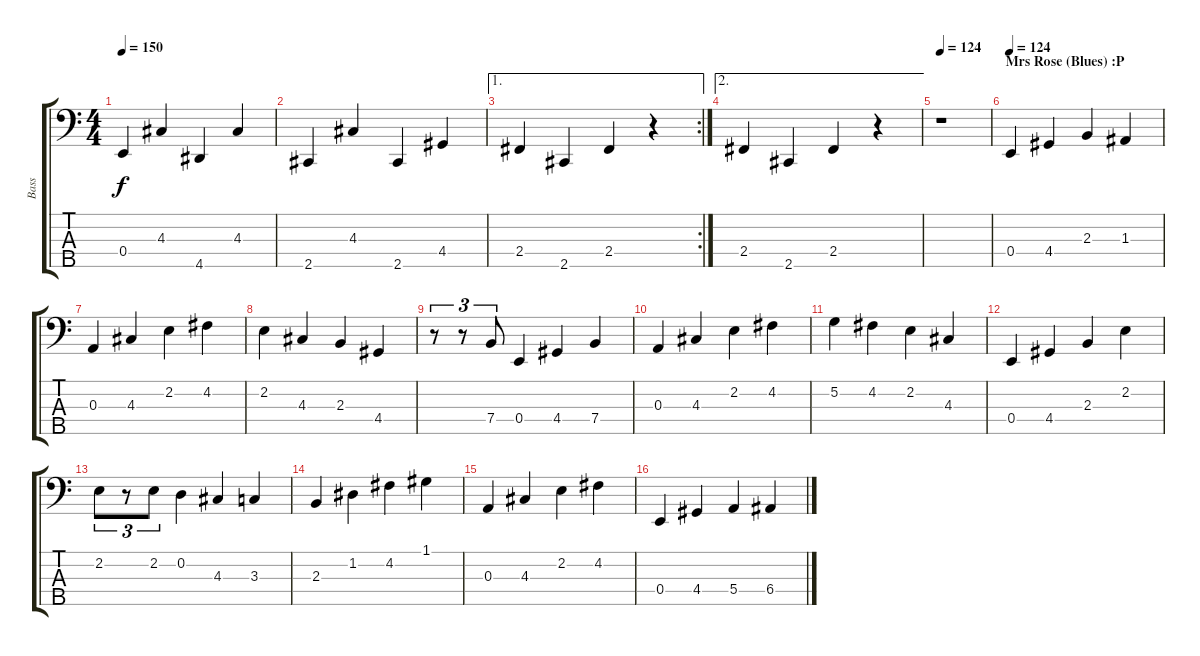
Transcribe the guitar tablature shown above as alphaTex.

\track ("Bass" "Bass") {instrument electricbasspick}
\staff {score tabs}
\tuning (G2 D2 A1 E1 B0) {hide}
\ts (4 4)
\tempo 150
\clef f4
\ks c
0.4.4{dy f} 4.3.4 4.5.4 4.3.4 |
2.5.4 4.3.4 2.5.4 4.4.4 |
\ae 1
\rc 2
2.4.4 2.5.4 2.4.4 r.4 |
\ae 2
2.4.4 2.5.4 2.4.4 r.4 |
\tempo 124
r.1{instrument acousticbass} |
\section ("" "Mrs Rose (Blues) :P")
\tempo 124
0.4.4 4.4.4 2.3.4 1.3.4 |
0.3.4 4.3.4 2.2.4 4.2.4 |
2.2.4 4.3.4 2.3.4 4.4.4 |
r.8{tu (3 2)} r.8{tu (3 2)} 7.4.8{tu (3 2)} 0.4.4 4.4.4 7.4.4 |
0.3.4 4.3.4 2.2.4 4.2.4 |
5.2.4 4.2.4 2.2.4 4.3.4 |
0.4.4 4.4.4 2.3.4 2.2.4 |
2.2.8{tu (3 2)} r.8{tu (3 2)} 2.2.8{tu (3 2)} 0.2.4 4.3.4 3.3.4 |
2.3.4 1.2.4 4.2.4 1.1.4 |
0.3.4 4.3.4 2.2.4 4.2.4 |
0.4.4 4.4.4 5.4.4 6.4.4
